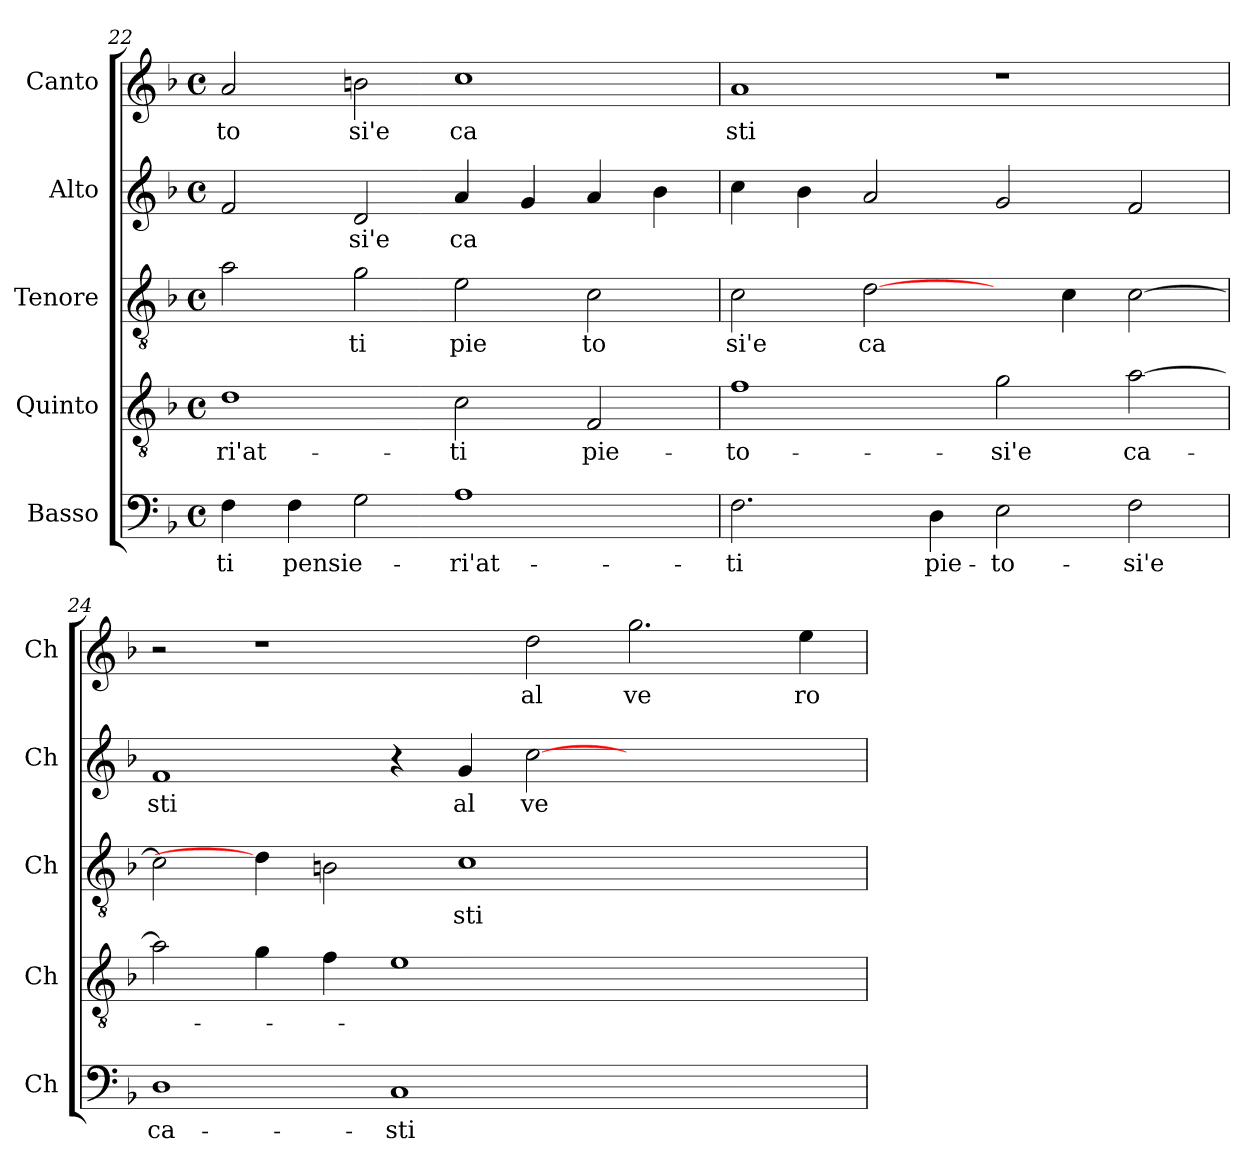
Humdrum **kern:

**kern	**text	**kern	**text	**kern	**text	**kern	**text	**kern	**text
*part5	*part5	*part4	*part4	*part3	*part3	*part2	*part2	*part1	*part1
*staff5	*staff5	*staff4	*staff4	*staff3	*staff3	*staff2	*staff2	*staff1	*staff1
*I"Basso	*	*I"Quinto	*	*I"Tenore	*	*I"Alto	*	*I"Canto	*
*I'Ch	*	*I'Ch	*	*I'Ch	*	*I'Ch	*	*I'Ch	*
*clefF4	*	*clefGv2	*	*clefGv2	*	*clefG2	*	*clefG2	*
*k[b-]	*	*k[b-]	*	*k[b-]	*	*k[b-]	*	*k[b-]	*
*F:	*	*F:	*	*F:	*	*F:	*	*F:	*
*M4/4	*	*M4/4	*	*M4/4	*	*M4/4	*	*M4/4	*
*met(c)	*	*met(c)	*	*met(c)	*	*met(c)	*	*met(c)	*
=22	=22	=22	=22	=22	=22	=22	=22	=22	=22
!	!LO:LY:b:cj	!	!LO:LY:b:cj	!	!	!	!	!	!LO:LY:b:cj
4F\	-ti	1d	-ri'at-	2a\	.	2f/	.	2a/	to
!	!LO:LY:b:cj	!	!	!	!	!	!	!	!
4F\	pensie-	.	.	.	.	.	.	.	.
!	!	!	!	!	!LO:LY:b:cj	!	!LO:LY:b:cj	!	!LO:LY:b:cj
2G\	.	.	.	2g\	ti	2d/	si'e	2bn\	si'e
!	!LO:LY:b:cj	!	!LO:LY:b:cj	!	!LO:LY:b:cj	!	!LO:LY:b:cj	!	!LO:LY:b:cj
1A	-ri'at-	2c\	-ti	2e\	pie	4a/	ca	1cc	ca
.	.	.	.	.	.	4g/	.	.	.
!	!	!	!LO:LY:b:cj	!	!LO:LY:b:cj	!	!	!	!
.	.	2F/	pie-	2c\	to	4a/	.	.	.
.	.	.	.	.	.	4b-\	.	.	.
=23	=23	=23	=23	=23	=23	=23	=23	=23	=23
!	!LO:LY:b:cj	!	!LO:LY:b:cj	!	!LO:LY:b:cj	!	!	!	!LO:LY:b:cj
2.F\	-ti	1f	-to-	2c\	si'e	4cc\	.	1a	sti
.	.	.	.	.	.	4b-\	.	.	.
!	!	!	!	!	!LO:LY:b:cj	!	!	!	!
.	.	.	.	[2d\	ca	2a/	.	.	.
!	!LO:LY:b:cj	!	!	!	!	!	!	!	!
4D\	pie-	.	.	.	.	.	.	.	.
!	!LO:LY:b:cj	!	!LO:LY:b:cj	!	!	!	!	!	!
2E\	-to-	2g\	-si'e	4ryy	.	2g/	.	1r	.
.	.	.	.	4c\	.	.	.	.	.
!	!LO:LY:b:cj	!	!LO:LY:b:cj	!	!	!	!	!	!
2F\	-si'e	[>2a\	ca-	[>2c\	.	2f/	.	.	.
=24	=24	=24	=24	=24	=24	=24	=24	=24	=24
!	!LO:LY:b:cj	!	!	!	!	!	!LO:LY:b:cj	!	!
1D	ca-	2a\]	.	2c\]	.	1f	sti	2r	.
.	.	4g\	.	4d\]	.	.	.	1r	.
.	.	4f\	.	2Bn\	.	.	.	.	.
!	!LO:LY:b:cj	!	!	!	!	!	!	!	!
1C	-sti	1e	.	.	.	4r	.	.	.
!	!	!	!	!	!LO:LY:b:cj	!	!LO:LY:b:cj	!	!
.	.	.	.	1c	sti	4g/	al	.	.
!	!	!	!	!	!	!	!LO:LY:b:cj	!	!LO:LY:b:cj
.	.	.	.	.	.	[>2cc\	ve	2dd\	al
!	!	!	!	!	!	!	!	!	!LO:LY:b:cj
1ryy	.	1ryy	.	.	.	1ryy	.	2.gg\	ve
.	.	.	.	2.ryy	.	.	.	.	.
!	!	!	!	!	!	!	!	!	!LO:LY:b:cj
.	.	.	.	.	.	.	.	4ee\	ro
=	=	=	=	=	=	=	=	=	=
*-	*-	*-	*-	*-	*-	*-	*-	*-	*-
